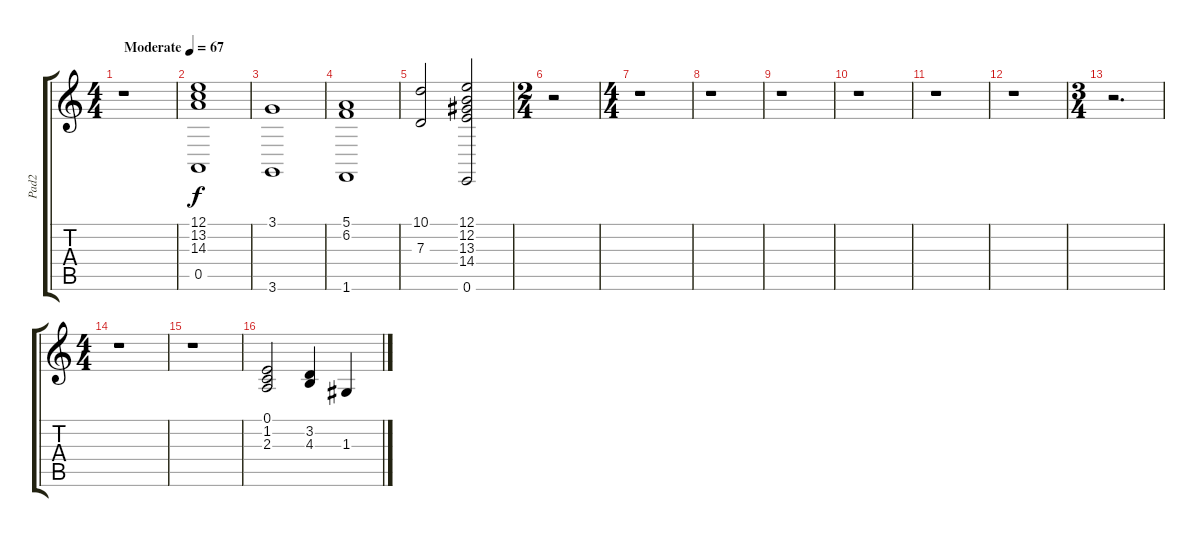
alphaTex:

\track ("Pad2" "Pad2") {instrument stringensemble2}
\staff {score tabs}
\tuning (E4 B3 G3 D3 A2 E2) {hide}
\ts (4 4)
\tempo (67 "Moderate")
\clef g2
\ks c
r.1{dy f instrument stringensemble2} |
(12.1 13.2 14.3 0.5).1 |
(3.1 3.6).1 |
(5.1 6.2 1.6).1 |
(10.1 7.3).2 (12.1 12.2 13.3 14.4 0.6).2 |
\ts (2 4)
r.2 |
\ts (4 4)
r.1 |
r.1 |
r.1 |
r.1 |
r.1 |
r.1 |
\ts (3 4)
r.2{d} |
\ts (4 4)
r.1 |
r.1 |
(0.1 1.2 2.3).2 (3.2 4.3).4 1.3.4
